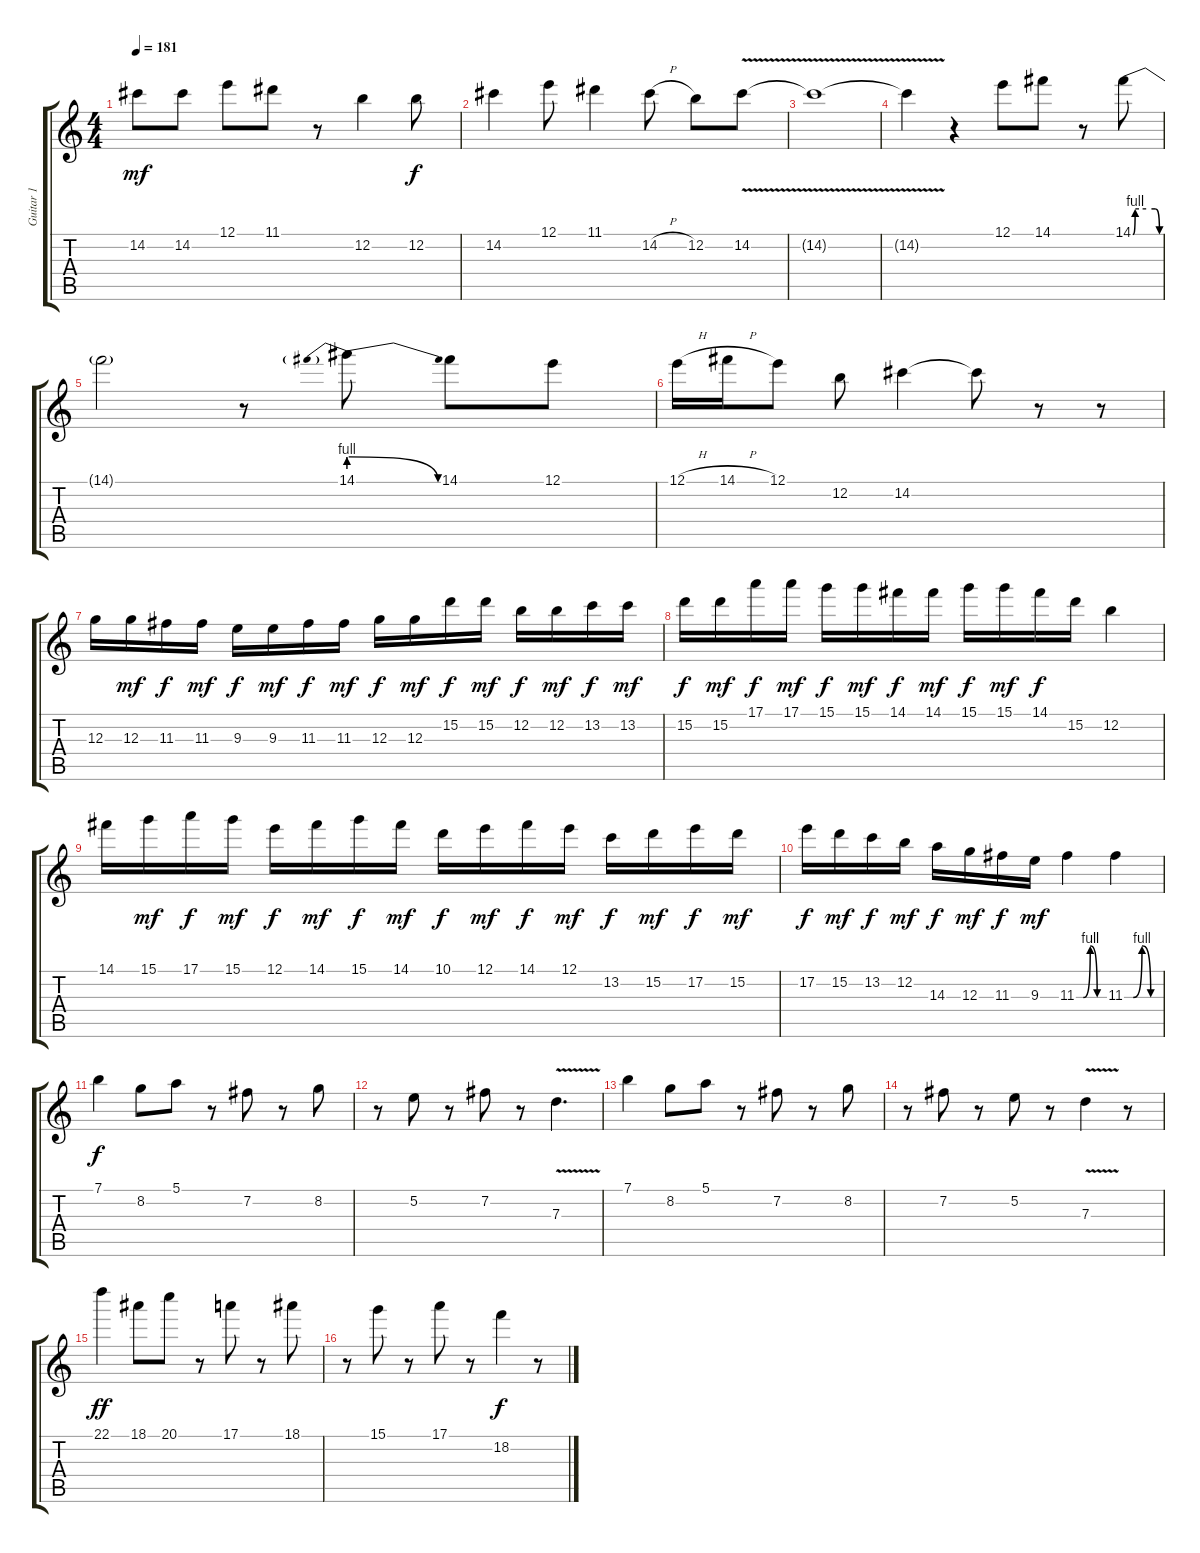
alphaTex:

\track ("Guitar 1" "Guitar 1") {instrument distortionguitar}
\staff {score tabs}
\tuning (E4 B3 G3 D3 A2 E2) {hide}
\ts (4 4)
\tempo 181
\clef g2
\ks c
14.2{t}.8{dy mf} 14.2.8 12.1.8 11.1.8 r.8 12.2.4 12.2.8{dy f} |
14.2.4 12.1.8 11.1.4 14.2{h}.8 12.2.8 14.2{v}.8 |
14.2{v t}.1 |
14.2{v t}.4 r.4 12.1.8 14.1.8 r.8 14.1{be (custom 0 0 5 4 30 4 50 4 60 0)}.8 |
14.1{t}.2 r.8 14.1{be (prebendrelease 0 4 60 0)}.8 14.1.8 12.1.8 |
12.1{h}.16 14.1{h}.16 12.1.8 12.2.8 14.2.4 14.2{t}.8 r.8 r.8 |
12.3.16 12.3.16{dy mf} 11.3.16{dy f} 11.3.16{dy mf} 9.3.16{dy f} 9.3.16{dy mf} 11.3.16{dy f} 11.3.16{dy mf} 12.3.16{dy f} 12.3.16{dy mf} 15.2.16{dy f} 15.2.16{dy mf} 12.2.16{dy f} 12.2.16{dy mf} 13.2.16{dy f} 13.2.16{dy mf} |
15.2.16{dy f} 15.2.16{dy mf} 17.1.16{dy f} 17.1.16{dy mf} 15.1.16{dy f} 15.1.16{dy mf} 14.1.16{dy f} 14.1.16{dy mf} 15.1.16{dy f} 15.1.16{dy mf} 14.1.16{dy f} 15.2.16 12.2.4 |
14.1.16 15.1.16{dy mf} 17.1.16{dy f} 15.1.16{dy mf} 12.1.16{dy f} 14.1.16{dy mf} 15.1.16{dy f} 14.1.16{dy mf} 10.1.16{dy f} 12.1.16{dy mf} 14.1.16{dy f} 12.1.16{dy mf} 13.2.16{dy f} 15.2.16{dy mf} 17.2.16{dy f} 15.2.16{dy mf} |
17.2.16{dy f} 15.2.16{dy mf} 13.2.16{dy f} 12.2.16{dy mf} 14.3.16{dy f} 12.3.16{dy mf} 11.3.16{dy f} 9.3.16{dy mf} 11.3{be (custom 0 0 15 0 30 4 45 0 60 0)}.4 11.3{be (custom 0 0 15 0 30 4 45 0 60 0)}.4 |
7.1.4{dy f} 8.2.8 5.1.8 r.8 7.2.8 r.8 8.2.8 |
r.8 5.2.8 r.8 7.2.8 r.8 7.3{v}.4{d} |
7.1.4 8.2.8 5.1.8 r.8 7.2.8 r.8 8.2.8 |
r.8 7.2.8 r.8 5.2.8 r.8 7.3{v}.4 r.8 |
22.1.4{dy ff} 18.1.8 20.1.8 r.8 17.1.8 r.8 18.1.8 |
r.8 15.1.8 r.8 17.1.8 r.8 18.2.4{dy f} r.8
